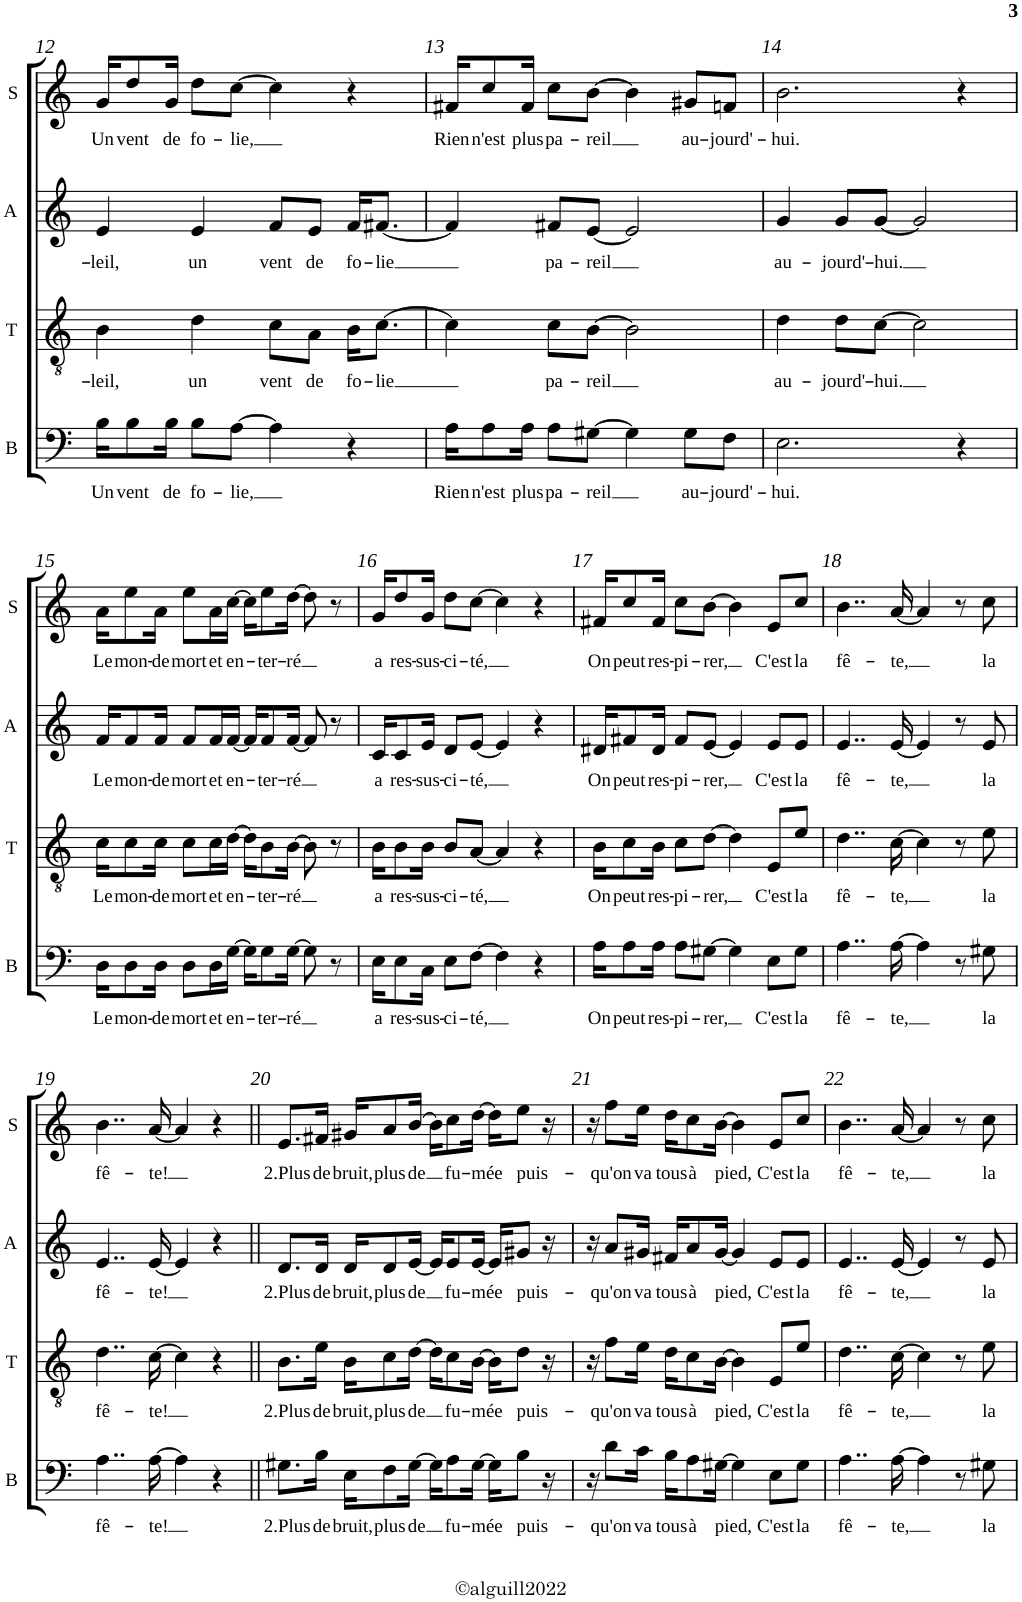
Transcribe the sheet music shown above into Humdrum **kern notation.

**kern	**text	**kern	**text	**kern	**text	**kern	**text
*part4	*part4	*part3	*part3	*part2	*part2	*part1	*part1
*staff4	*staff4	*staff3	*staff3	*staff2	*staff2	*staff1	*staff1
*I"Basse	*	*I"Ténor	*	*I"Alto	*	*I"Soprano	*
*I'B	*	*I'T	*	*I'A	*	*I'S	*
!!LO:PB:g=z
*clefF4	*	*clefGv2	*	*clefG2	*	*clefG2	*
*	*	*Trd1c2	*	*Trd4c7	*	*	*
*k[]	*	*k[]	*	*k[]	*	*k[]	*
*M4/4	*	*M4/4	*	*M4/4	*	*M4/4	*
=12	=12	=12	=12	=12	=12	=12	=12
!	!LO:LY:b	!	!LO:LY:b	!	!LO:LY:b	!	!LO:LY:b
16B\KL	Un	4B\	-leil,	4e/	-leil,	16g/KL	Un
!	!LO:LY:b	!	!	!	!	!	!LO:LY:b
8B\	vent	.	.	.	.	8dd/	vent
!	!LO:LY:b	!	!	!	!	!	!LO:LY:b
16B\Jk	de	.	.	.	.	16g/Jk	de
!	!LO:LY:b	!	!LO:LY:b	!	!LO:LY:b	!	!LO:LY:b
8B\L	fo-	4d\	un	4e/	un	8dd\L	fo-
!	!LO:LY:b	!	!	!	!	!	!LO:LY:b
[8A\J	-lie,	.	.	.	.	[8cc\J	-lie,
!	!	!	!LO:LY:b	!	!LO:LY:b	!	!
4A\]	.	8c\L	vent	8f/L	vent	4cc\]	.
!	!	!	!LO:LY:b	!	!LO:LY:b	!	!
.	.	8A\J	de	8e/J	de	.	.
!	!	!	!LO:LY:b	!	!LO:LY:b	!	!
4r	.	16B\KL	fo-	16f/KL	fo-	4r	.
!	!	!	!LO:LY:b	!	!LO:LY:b	!	!
.	.	[8.c\J	-lie	[8.f#X/J	-lie	.	.
=13	=13	=13	=13	=13	=13	=13	=13
!	!LO:LY:b	!	!	!	!	!	!LO:LY:b
16A\KL	Rien	4c\]	.	4f#/]	.	16f#X/KL	Rien
!	!LO:LY:b	!	!	!	!	!	!LO:LY:b
8A\	n'est	.	.	.	.	8cc/	n'est
!	!LO:LY:b	!	!	!	!	!	!LO:LY:b
16A\Jk	plus	.	.	.	.	16f#/Jk	plus
!	!LO:LY:b	!	!LO:LY:b	!	!LO:LY:b	!	!LO:LY:b
8A\L	pa-	8c\L	pa-	8f#X/L	pa-	8cc\L	pa-
!	!LO:LY:b	!	!LO:LY:b	!	!LO:LY:b	!	!LO:LY:b
[8G#X\J	-reil	[8B\J	-reil	[8e/J	-reil-	[8b\J	-reil
4G#\]	.	2B\]	.	2e/]	.	4b\]	.
!	!LO:LY:b	!	!	!	!	!	!LO:LY:b
8G#\L	au-	.	.	.	.	8g#X/L	au-
!	!LO:LY:b	!	!	!	!	!	!LO:LY:b
8F\J	-jourd'-	.	.	.	.	8fn/J	-jourd'-
=14	=14	=14	=14	=14	=14	=14	=14
!	!LO:LY:b	!	!LO:LY:b	!	!LO:LY:b	!	!LO:LY:b
2.E\	-hui.	4d\	au-	4g/	-au-	2.b\	-hui.
!	!	!	!LO:LY:b	!	!LO:LY:b	!	!
.	.	8d\L	-jourd'-	8g/L	-jourd'-	.	.
!	!	!	!LO:LY:b	!	!LO:LY:b	!	!
.	.	[8c\J	-hui.	[8g/J	-hui.	.	.
.	.	2c\]	.	2g/]	.	.	.
4r	.	.	.	.	.	4r	.
!!LO:LB:g=z
=15	=15	=15	=15	=15	=15	=15	=15
!	!LO:LY:b	!	!LO:LY:b	!	!LO:LY:b	!	!LO:LY:b
16D\KL	Le	16c\KL	Le	16f/KL	Le	16a\KL	Le
!	!LO:LY:b	!	!LO:LY:b	!	!LO:LY:b	!	!LO:LY:b
8D\	mon-	8c\	mon-	8f/	mon-	8ee\	mon-
!	!LO:LY:b	!	!LO:LY:b	!	!LO:LY:b	!	!LO:LY:b
16D\Jk	-de	16c\Jk	-de	16f/Jk	-de	16a\Jk	-de
!	!LO:LY:b	!	!LO:LY:b	!	!LO:LY:b	!	!LO:LY:b
8D\L	mort	8c\L	mort	8f/L	mort	8ee\L	mort
!	!LO:LY:b	!	!LO:LY:b	!	!LO:LY:b	!	!LO:LY:b
16D\L	et	16c\L	et	16f/L	et	16a\L	et
!	!LO:LY:b	!	!LO:LY:b	!	!LO:LY:b	!	!LO:LY:b
[16G\JJ	en-	[16d\JJ	en-	[16f/JJ	en-	[16cc\JJ	en-
16G\KL]	.	16d\KL]	.	16f/KL]	.	16cc\KL]	.
!	!LO:LY:b	!	!LO:LY:b	!	!LO:LY:b	!	!LO:LY:b
8G\	-ter-	8B\	-ter-	8f/	-ter-	8ee\	-ter-
!	!LO:LY:b	!	!LO:LY:b	!	!LO:LY:b	!	!LO:LY:b
[16G\Jk	-ré	[16B\Jk	-ré	[16f/Jk	-ré	[16dd\Jk	-ré
8G\]	.	8B\]	.	8f/]	.	8dd\]	.
8r	.	8r	.	8r	.	8r	.
=16	=16	=16	=16	=16	=16	=16	=16
!	!LO:LY:b	!	!LO:LY:b	!	!LO:LY:b	!	!LO:LY:b
16E\KL	a	16B\KL	a	16c/KL	a	16g/KL	a
!	!LO:LY:b	!	!LO:LY:b	!	!LO:LY:b	!	!LO:LY:b
8E\	res-	8B\	res-	8c/	res-	8dd/	res-
!	!LO:LY:b	!	!LO:LY:b	!	!LO:LY:b	!	!LO:LY:b
16C\Jk	-sus-	16B\Jk	-sus-	16e/Jk	-sus-	16g/Jk	-sus-
!	!LO:LY:b	!	!LO:LY:b	!	!LO:LY:b	!	!LO:LY:b
8E\L	-ci-	8B/L	-ci-	8d/L	-ci-	8dd\L	-ci-
!	!LO:LY:b	!	!LO:LY:b	!	!LO:LY:b	!	!LO:LY:b
[8F\J	-té,	[8A/J	-té,	[8e/J	-té,	[8cc\J	-té,
4F\]	.	4A/]	.	4e/]	.	4cc\]	.
4r	.	4r	.	4r	.	4r	.
=17	=17	=17	=17	=17	=17	=17	=17
!	!LO:LY:b	!	!LO:LY:b	!	!LO:LY:b	!	!LO:LY:b
16A\KL	On	16B\KL	On	16d#X/KL	On	16f#X/KL	On
!	!LO:LY:b	!	!LO:LY:b	!	!LO:LY:b	!	!LO:LY:b
8A\	peut	8c\	peut	8f#X/	peut	8cc/	peut
!	!LO:LY:b	!	!LO:LY:b	!	!LO:LY:b	!	!LO:LY:b
16A\Jk	res-	16B\Jk	res-	16d#/Jk	res-	16f#/Jk	res-
!	!LO:LY:b	!	!LO:LY:b	!	!LO:LY:b	!	!LO:LY:b
8A\L	-pi-	8c\L	-pi-	8f#/L	-pi-	8cc\L	-pi-
!	!LO:LY:b	!	!LO:LY:b	!	!LO:LY:b	!	!LO:LY:b
[8G#X\J	-rer,	[8d\J	-rer,	[8e/J	-rer,	[8b\J	-rer,
4G#\]	.	4d\]	.	4e/]	.	4b\]	.
!	!LO:LY:b	!	!LO:LY:b	!	!LO:LY:b	!	!LO:LY:b
8E\L	C'est	8E/L	C'est	8e/L	C'est	8e/L	C'est
!	!LO:LY:b	!	!LO:LY:b	!	!LO:LY:b	!	!LO:LY:b
8G#\J	la	8e/J	la	8e/J	la	8cc/J	la
=18	=18	=18	=18	=18	=18	=18	=18
!	!LO:LY:b	!	!LO:LY:b	!	!LO:LY:b	!	!LO:LY:b
4..A\	fê-	4..d\	fê-	4..e/	fê-	4..b\	fê-
!	!LO:LY:b	!	!LO:LY:b	!	!LO:LY:b	!	!LO:LY:b
[16A\	-te,	[16c\	-te,	[16e/	-te,	[16a/	-te,
4A\]	.	4c\]	.	4e/]	.	4a/]	.
8r	.	8r	.	8r	.	8r	.
!	!LO:LY:b	!	!LO:LY:b	!	!LO:LY:b	!	!LO:LY:b
8G#X\	la	8e\	la	8e/	la	8cc\	la
!!LO:LB:g=z
=19	=19	=19	=19	=19	=19	=19	=19
!	!LO:LY:b	!	!LO:LY:b	!	!LO:LY:b	!	!LO:LY:b
4..A\	fê-	4..d\	fê-	4..e/	fê-	4..b\	fê-
!	!LO:LY:b	!	!LO:LY:b	!	!LO:LY:b	!	!LO:LY:b
[16A\	-te!	[16c\	-te!	[16e/	-te!	[16a/	-te!
4A\]	.	4c\]	.	4e/]	.	4a/]	.
4r	.	4r	.	4r	.	4r	.
=20||	=20||	=20||	=20||	=20||	=20||	=20||	=20||
!	!LO:LY:b	!	!LO:LY:b	!	!LO:LY:b	!	!LO:LY:b
8.G#X\L	2.Plus	8.B\L	2.Plus	8.d/L	2.Plus	8.e/L	2.Plus
!	!LO:LY:b	!	!LO:LY:b	!	!LO:LY:b	!	!LO:LY:b
16B\Jk	de	16e\Jk	de	16d/Jk	de	16f#X/Jk	de
!	!LO:LY:b	!	!LO:LY:b	!	!LO:LY:b	!	!LO:LY:b
16E\KL	bruit,	16B\KL	bruit,	16d/KL	bruit,	16g#X/KL	bruit,
!	!LO:LY:b	!	!LO:LY:b	!	!LO:LY:b	!	!LO:LY:b
8F\	plus	8c\	plus	8d/	plus	8a/	plus
!	!LO:LY:b	!	!LO:LY:b	!	!LO:LY:b	!	!LO:LY:b
[16G#\Jk	de-	[16d\Jk	de	[16e/Jk	de-	[16b/Jk	de
16G#\KL]	.	16d\KL]	.	16e/KL]	.	16b\KL]	.
!	!LO:LY:b	!	!LO:LY:b	!	!LO:LY:b	!	!LO:LY:b
8A\	-fu-	8c\	fu-	8e/	-fu-	8cc\	fu-
!	!LO:LY:b	!	!LO:LY:b	!	!LO:LY:b	!	!LO:LY:b
[16G#\Jk	-mée-	[16B\Jk	-mée	[16e/Jk	-mée	[16dd\Jk	-mée
16G#\KL]	.	16B\KL]	.	16e/KL]	.	16dd\KL]	.
!	!LO:LY:b	!	!LO:LY:b	!	!LO:LY:b	!	!LO:LY:b
8B\J	-puis-	8d\J	puis-	8g#X/J	puis-	8ee\J	puis-
16r	.	16r	.	16r	.	16r	.
=21	=21	=21	=21	=21	=21	=21	=21
16r	.	16r	.	16r	.	16r	.
!	!LO:LY:b	!	!LO:LY:b	!	!LO:LY:b	!	!LO:LY:b
8d\L	-qu'on	8f\L	-qu'on	8a/L	-qu'on	8ff\L	-qu'on
!	!LO:LY:b	!	!LO:LY:b	!	!LO:LY:b	!	!LO:LY:b
16c\Jk	va	16e\Jk	va	16g#X/Jk	va	16ee\Jk	va
!	!LO:LY:b	!	!LO:LY:b	!	!LO:LY:b	!	!LO:LY:b
16B\KL	tous	16d\KL	tous	16f#X/KL	tous	16dd\KL	tous
!	!LO:LY:b	!	!LO:LY:b	!	!LO:LY:b	!	!LO:LY:b
8A\	à	8c\	à	8a/	à	8cc\	à
!	!LO:LY:b	!	!LO:LY:b	!	!LO:LY:b	!	!LO:LY:b
[16G#X\Jk	pied,	[16B\Jk	pied,	[16g#/Jk	pied,	[16b\Jk	pied,
4G#\]	.	4B\]	.	4g#/]	.	4b\]	.
!	!LO:LY:b	!	!LO:LY:b	!	!LO:LY:b	!	!LO:LY:b
8E\L	C'est	8E/L	C'est	8e/L	C'est	8e/L	C'est
!	!LO:LY:b	!	!LO:LY:b	!	!LO:LY:b	!	!LO:LY:b
8G#\J	la	8e/J	la	8e/J	la	8cc/J	la
=22	=22	=22	=22	=22	=22	=22	=22
!	!LO:LY:b	!	!LO:LY:b	!	!LO:LY:b	!	!LO:LY:b
4..A\	fê-	4..d\	fê-	4..e/	fê-	4..b\	fê-
!	!LO:LY:b	!	!LO:LY:b	!	!LO:LY:b	!	!LO:LY:b
[16A\	-te,	[16c\	-te,	[16e/	-te,	[16a/	-te,
4A\]	.	4c\]	.	4e/]	.	4a/]	.
8r	.	8r	.	8r	.	8r	.
!	!LO:LY:b	!	!LO:LY:b	!	!LO:LY:b	!	!LO:LY:b
8G#X\	la	8e\	la	8e/	la	8cc\	la
=	=	=	=	=	=	=	=
*-	*-	*-	*-	*-	*-	*-	*-
